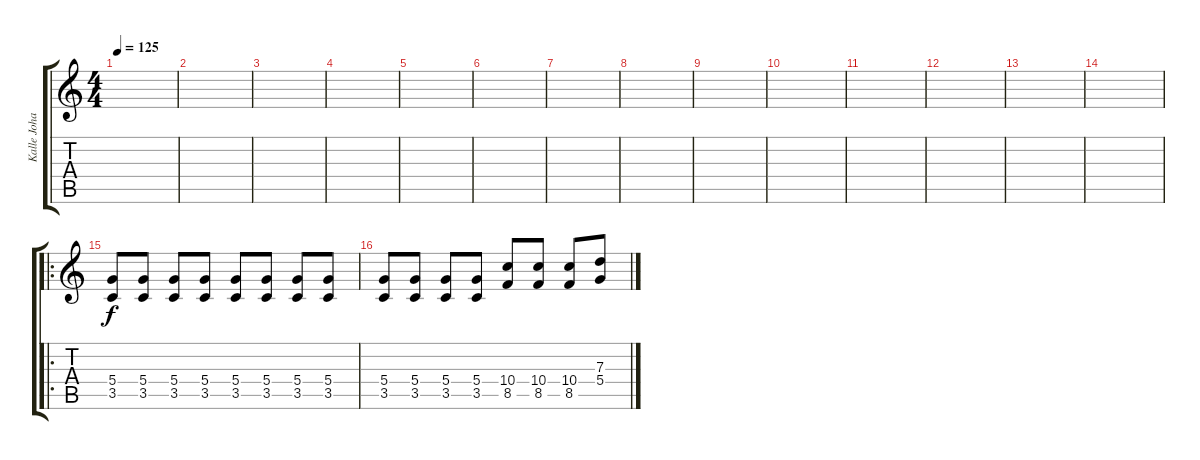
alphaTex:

\track ("Kalle Johansson (dist.)" "Kalle Joha") {instrument distortionguitar}
\staff {score tabs}
\tuning (E4 B3 G3 D3 A2 E2) {hide}
\ts (4 4)
\tempo 125
\clef g2
\ks c
|
|
|
|
|
|
|
|
|
|
|
|
|
|
\ro
(5.4 3.5).8 (5.4 3.5).8 (5.4 3.5).8 (5.4 3.5).8 (5.4 3.5).8 (5.4 3.5).8 (5.4 3.5).8 (5.4 3.5).8 |
(5.4 3.5).8 (5.4 3.5).8 (5.4 3.5).8 (5.4 3.5).8 (10.4 8.5).8 (10.4 8.5).8 (10.4 8.5).8 (7.3 5.4).8
